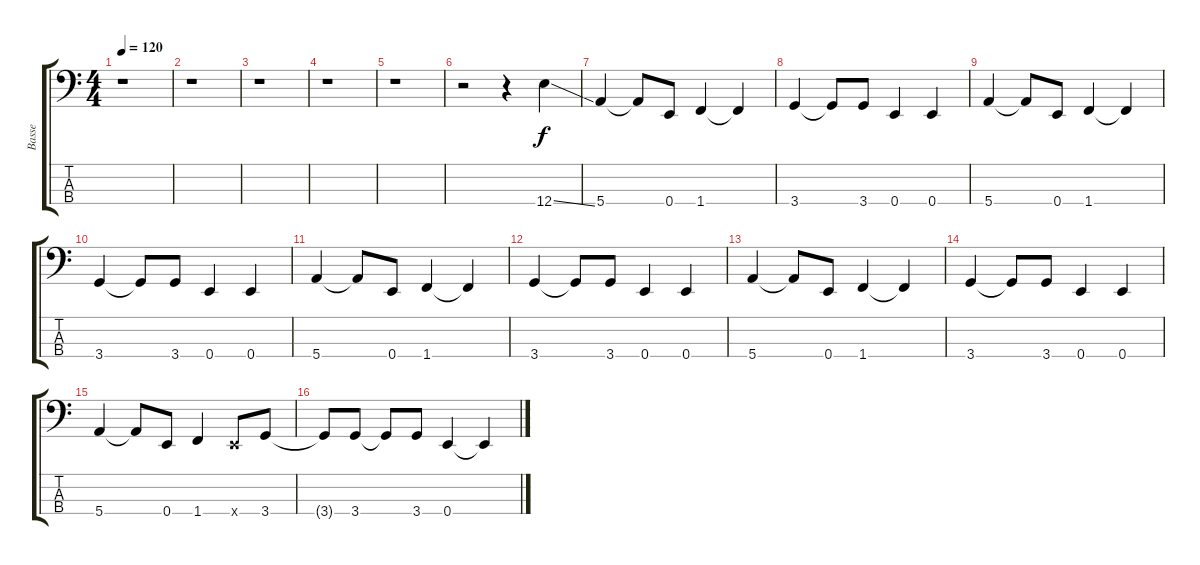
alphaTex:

\track ("Basse" "Basse") {instrument electricbassfinger}
\staff {score tabs}
\tuning (G2 D2 A1 E1) {hide}
\ts (4 4)
\tempo 120
\clef f4
\ks c
r.1{dy f instrument electricbassfinger} |
r.1 |
r.1 |
r.1 |
r.1 |
r.2 r.4 12.4{ss}.4 |
5.4.4 5.4{t}.8 0.4.8 1.4.4 1.4{t}.4 |
3.4.4 3.4{t}.8 3.4.8 0.4.4 0.4.4 |
5.4.4 5.4{t}.8 0.4.8 1.4.4 1.4{t}.4 |
3.4.4 3.4{t}.8 3.4.8 0.4.4 0.4.4 |
5.4.4 5.4{t}.8 0.4.8 1.4.4 1.4{t}.4 |
3.4.4 3.4{t}.8 3.4.8 0.4.4 0.4.4 |
5.4.4 5.4{t}.8 0.4.8 1.4.4 1.4{t}.4 |
3.4.4 3.4{t}.8 3.4.8 0.4.4 0.4.4 |
5.4.4 5.4{t}.8 0.4.8 1.4.4 0.4{x}.8 3.4.8 |
3.4{t}.8 3.4.8 3.4{t}.8 3.4.8 0.4.4 0.4{t}.4
